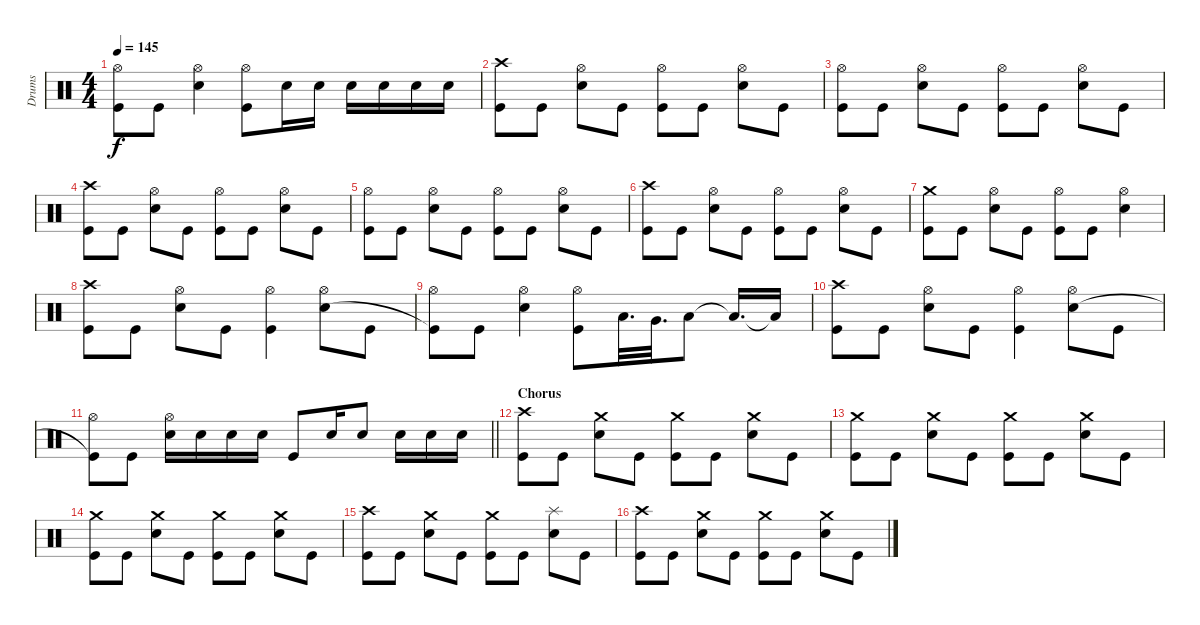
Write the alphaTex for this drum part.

\track ("Drums" "Drums") {instrument percussion}
\staff {score}
\articulation defaults
\ts (4 4)
\tempo 145
\clef neutral
\ks c
("Hi-Hat (open)" "Kick (hit)"{t}).8{dy f} "Kick (hit)".8 ("Hi-Hat (open)" "Electric Snare (hit)").4 ("Hi-Hat (open)" "Kick (hit)").8 "Electric Snare (hit)".16 "Electric Snare (hit)".16 "Electric Snare (hit)".16 "Electric Snare (hit)".16 "Electric Snare (hit)".16 "Electric Snare (hit)".16 |
("Crash high (hit)" "Kick (hit)").8 "Kick (hit)".8 ("Hi-Hat (open)" "Electric Snare (hit)").8 "Kick (hit)".8 ("Hi-Hat (open)" "Kick (hit)").8 "Kick (hit)".8 ("Hi-Hat (open)" "Electric Snare (hit)").8 "Kick (hit)".8 |
("Hi-Hat (open)" "Kick (hit)").8 "Kick (hit)".8 ("Hi-Hat (open)" "Electric Snare (hit)").8 "Kick (hit)".8 ("Hi-Hat (open)" "Kick (hit)").8 "Kick (hit)".8 ("Hi-Hat (open)" "Electric Snare (hit)").8 "Kick (hit)".8 |
("Crash high (hit)" "Kick (hit)").8 "Kick (hit)".8 ("Hi-Hat (open)" "Electric Snare (hit)").8 "Kick (hit)".8 ("Hi-Hat (open)" "Kick (hit)").8 "Kick (hit)".8 ("Hi-Hat (open)" "Electric Snare (hit)").8 "Kick (hit)".8 |
("Hi-Hat (open)" "Kick (hit)").8 "Kick (hit)".8 ("Hi-Hat (open)" "Electric Snare (hit)").8 "Kick (hit)".8 ("Hi-Hat (open)" "Kick (hit)").8 "Kick (hit)".8 ("Hi-Hat (open)" "Electric Snare (hit)").8 "Kick (hit)".8 |
("Crash high (hit)" "Kick (hit)").8 "Kick (hit)".8 ("Hi-Hat (open)" "Electric Snare (hit)").8 "Kick (hit)".8 ("Hi-Hat (open)" "Kick (hit)").8 "Kick (hit)".8 ("Hi-Hat (open)" "Electric Snare (hit)").8 "Kick (hit)".8 |
("Crash medium (hit)" "Kick (hit)").8 "Kick (hit)".8 ("Hi-Hat (open)" "Electric Snare (hit)").8 "Kick (hit)".8 ("Hi-Hat (open)" "Kick (hit)").8 "Kick (hit)".8 ("Hi-Hat (open)" "Electric Snare (hit)").4 |
("Crash high (hit)" "Kick (hit)").8 "Kick (hit)".8 ("Hi-Hat (open)" "Electric Snare (hit)").8 "Kick (hit)".8 ("Hi-Hat (open)" "Kick (hit)").4 ("Hi-Hat (open)" "Electric Snare (hit)").8 "Kick (hit)".8 |
("Hi-Hat (open)" "Kick (hit)"{t}).8 "Kick (hit)".8 ("Hi-Hat (open)" "Electric Snare (hit)").4 ("Hi-Hat (open)" "Kick (hit)").8 "Low Tom (hit)".32{d} "Very Low Tom (hit)".32{d} "Low Floor Tom (hit)".8 "Low Floor Tom (hit)"{t}.16{d} "Low Floor Tom (hit)"{t}.16 |
("Crash high (hit)" "Kick (hit)").8 "Kick (hit)".8 ("Hi-Hat (open)" "Electric Snare (hit)").8 "Kick (hit)".8 ("Hi-Hat (open)" "Kick (hit)").4 ("Hi-Hat (open)" "Electric Snare (hit)").8 "Kick (hit)".8 |
\barLineRight lightlight
("Hi-Hat (open)" "Kick (hit)"{t}).8 "Kick (hit)".8 ("Hi-Hat (open)" "Electric Snare (hit)").16 "Electric Snare (hit)".16 "Electric Snare (hit)".16 "Electric Snare (hit)".16 "Kick (hit)".8 "Electric Snare (hit)".16 "Electric Snare (hit)".8 "Electric Snare (hit)".16 "Electric Snare (hit)".16 "Electric Snare (hit)".16 |
\section ("" "Chorus")
("Crash high (hit)" "Kick (hit)").8 "Kick (hit)".8 ("Crash medium (hit)" "Electric Snare (hit)").8 "Kick (hit)".8 ("Crash medium (hit)" "Kick (hit)").8 "Kick (hit)".8 ("Crash medium (hit)" "Electric Snare (hit)").8 "Kick (hit)".8 |
("Crash medium (hit)" "Kick (hit)").8 "Kick (hit)".8 ("Crash medium (hit)" "Electric Snare (hit)").8 "Kick (hit)".8 ("Crash medium (hit)" "Kick (hit)").8 "Kick (hit)".8 ("Crash medium (hit)" "Electric Snare (hit)").8 "Kick (hit)".8 |
("Crash medium (hit)" "Kick (hit)").8 "Kick (hit)".8 ("Crash medium (hit)" "Electric Snare (hit)").8 "Kick (hit)".8 ("Crash medium (hit)" "Kick (hit)").8 "Kick (hit)".8 ("Crash medium (hit)" "Electric Snare (hit)").8 "Kick (hit)".8 |
("Crash high (hit)" "Kick (hit)").8 "Kick (hit)".8 ("Crash medium (hit)" "Electric Snare (hit)").8 "Kick (hit)".8 ("Crash medium (hit)" "Kick (hit)").8 "Kick (hit)".8 ("Splash (hit)" "Electric Snare (hit)").8 "Kick (hit)".8 |
("Crash high (hit)" "Kick (hit)").8 "Kick (hit)".8 ("Crash medium (hit)" "Electric Snare (hit)").8 "Kick (hit)".8 ("Crash medium (hit)" "Kick (hit)").8 "Kick (hit)".8 ("Crash medium (hit)" "Electric Snare (hit)").8 "Kick (hit)".8
